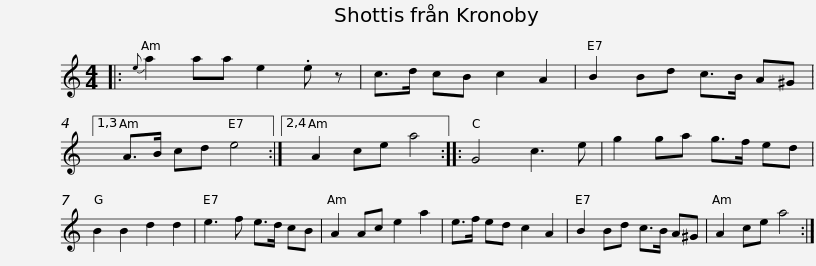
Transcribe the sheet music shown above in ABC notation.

X:1
L:1/8
M:4/4
I:linebreak $
K:C
V:1 treble
V:1
|:{e} a2 aa e2 .e z | c>d cB c2 A2 | B2 Bd c>B A^G |1,3 A>B cd e4 :|2,4 A2 ce a4 :: %5
 G4 c3 e |$ g2 ga g>f ed | B2 B2 d2 d2 | e3 f e>d cB | A2 Ac e2 a2 | %10
 e>f ed c2 A2 | B2 Bd c>B A^G | A2 ce a4 :| %13
